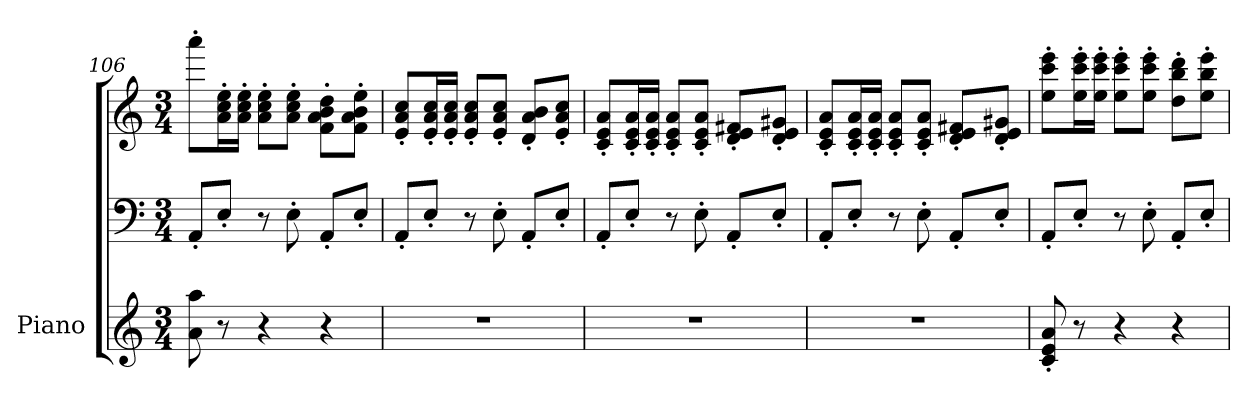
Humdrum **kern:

**kern	**kern	**kern
*part1	*part1	*part1
*staff3	*staff2	*staff1
*I"Piano	*	*
*I'Pno.	*	*
*clefG2	*clefF4	*clefG2
*k[]	*k[]	*k[]
*M3/4	*M3/4	*M3/4
=106	=106	=106
8a\ 8aa\	8AA'/L	8aaa'\L
8r	8E'/J	16a\' 16cc\' 16ee\'L
.	.	16a\' 16cc\' 16ee\'JJ
4r	8r	8a\' 8cc\' 8ee\'L
.	8E'\	8a\' 8cc\' 8ee\'J
4r	8AA'/L	8f\' 8a\' 8b\' 8dd\'L
.	8E'/J	8f\' 8a\' 8b\' 8ee\'J
=107	=107	=107
2.r	8AA'/L	8e/' 8a/' 8cc/'L
.	8E'/J	16e/' 16a/' 16cc/'L
.	.	16e/' 16a/' 16cc/'JJ
.	8r	8e/' 8a/' 8cc/'L
.	8E'\	8e/' 8a/' 8cc/'J
.	8AA'/L	8d/' 8a/' 8b/'L
.	8E'/J	8e/' 8a/' 8cc/'J
=108	=108	=108
2.r	8AA'/L	8c/' 8e/' 8a/'L
.	8E'/J	16c/' 16e/' 16a/'L
.	.	16c/' 16e/' 16a/'JJ
.	8r	8c/' 8e/' 8a/'L
.	8E'\	8c/' 8e/' 8a/'J
.	8AA'/L	8d/' 8e/' 8f#X/'L
.	8E'/J	8d/' 8e/' 8g#X/'J
!!LO:PB:g=z
=109	=109	=109
2.r	8AA'/L	8c/' 8e/' 8a/'L
.	8E'/J	16c/' 16e/' 16a/'L
.	.	16c/' 16e/' 16a/'JJ
.	8r	8c/' 8e/' 8a/'L
.	8E'\	8c/' 8e/' 8a/'J
.	8AA'/L	8d/' 8e/' 8f#X/'L
.	8E'/J	8d/' 8e/' 8g#X/'J
=110	=110	=110
8c/' 8e/' 8a/'	8AA'/L	8ee\' 8ccc\' 8eee\'L
8r	8E'/J	16ee\' 16ccc\' 16eee\'L
.	.	16ee\' 16ccc\' 16eee\'JJ
4r	8r	8ee\' 8ccc\' 8eee\'L
.	8E'\	8ee\' 8ccc\' 8eee\'J
4r	8AA'/L	8dd\' 8bb\' 8ddd\'L
.	8E'/J	8ee\' 8bb\' 8eee\'J
=	=	=
*-	*-	*-
